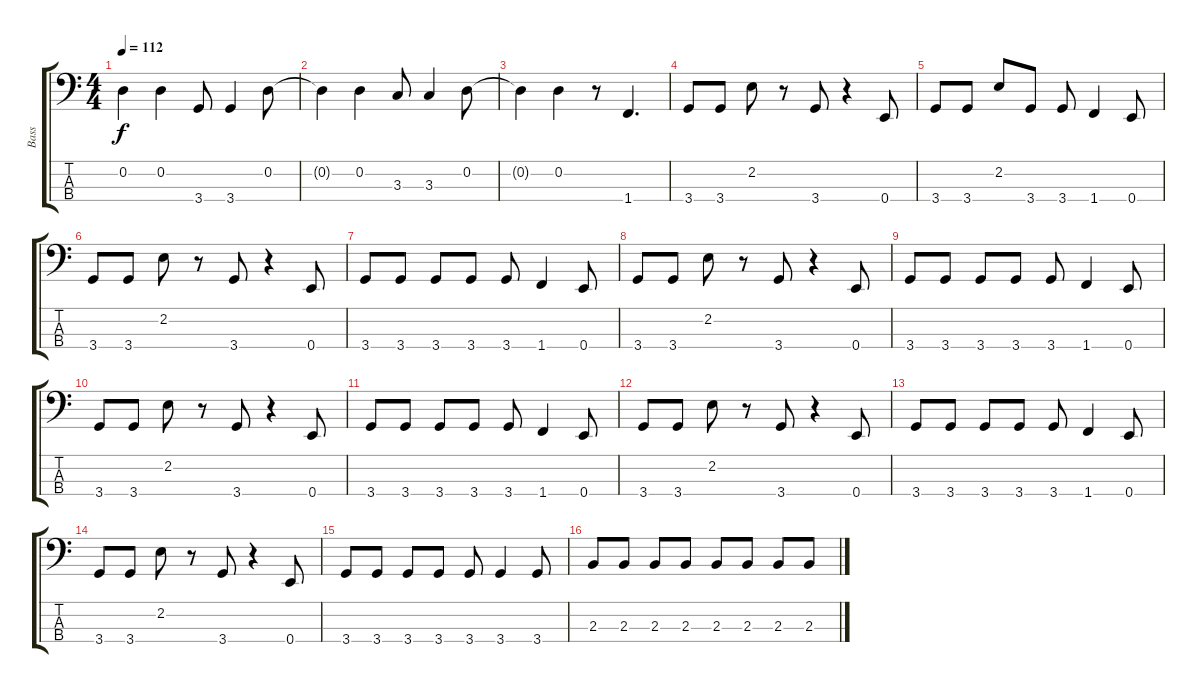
\track ("Bass" "Bass") {instrument electricbassfinger}
\staff {score tabs}
\tuning (G2 D2 A1 E1) {hide}
\ts (4 4)
\tempo 112
\clef f4
\ks c
0.2{t}.4{dy f} 0.2.4 3.4.8 3.4.4 0.2.8 |
0.2{t}.4 0.2.4 3.3.8 3.3.4 0.2.8 |
0.2{t}.4 0.2.4 r.8 1.4.4{d} |
3.4.8 3.4.8 2.2.8 r.8 3.4.8 r.4 0.4.8 |
3.4.8 3.4.8 2.2.8 3.4.8 3.4.8 1.4.4 0.4.8 |
3.4.8 3.4.8 2.2.8 r.8 3.4.8 r.4 0.4.8 |
3.4.8 3.4.8 3.4.8 3.4.8 3.4.8 1.4.4 0.4.8 |
3.4.8 3.4.8 2.2.8 r.8 3.4.8 r.4 0.4.8 |
3.4.8 3.4.8 3.4.8 3.4.8 3.4.8 1.4.4 0.4.8 |
3.4.8 3.4.8 2.2.8 r.8 3.4.8 r.4 0.4.8 |
3.4.8 3.4.8 3.4.8 3.4.8 3.4.8 1.4.4 0.4.8 |
3.4.8 3.4.8 2.2.8 r.8 3.4.8 r.4 0.4.8 |
3.4.8 3.4.8 3.4.8 3.4.8 3.4.8 1.4.4 0.4.8 |
3.4.8 3.4.8 2.2.8 r.8 3.4.8 r.4 0.4.8 |
3.4.8 3.4.8 3.4.8 3.4.8 3.4.8 3.4.4 3.4.8 |
2.3.8 2.3.8 2.3.8 2.3.8 2.3.8 2.3.8 2.3.8 2.3.8
